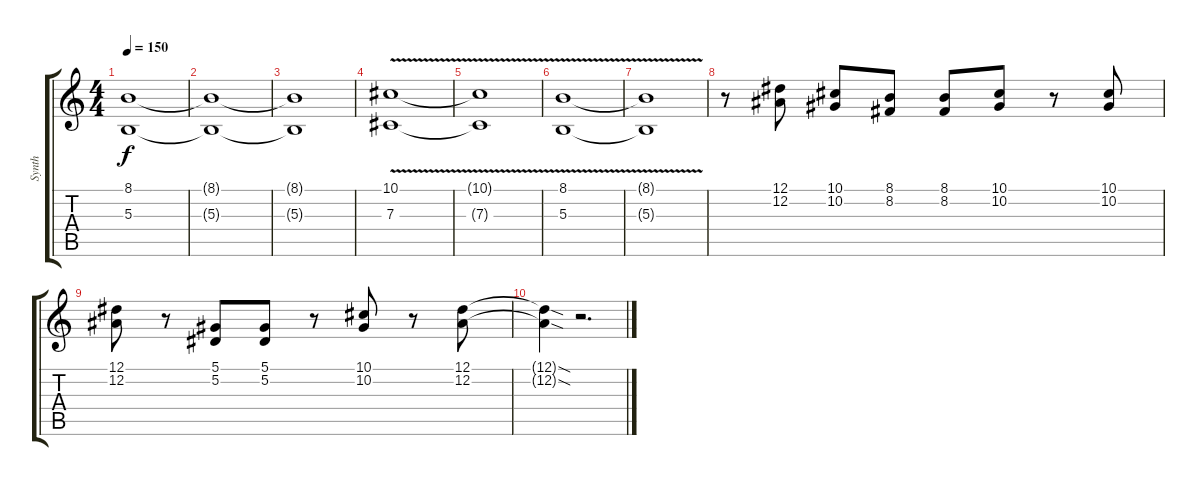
\track ("Synth" "Synth") {instrument lead1square}
\staff {score tabs}
\tuning (Eb4 Bb3 Gb3 Db3 Ab2 Eb2) {hide}
\ts (4 4)
\tempo 150
\clef g2
\ks c
(8.1{t} 5.3{t}).1{dy f} |
(8.1{t} 5.3{t}).1 |
(8.1{t} 5.3{t}).1 |
(10.1{v} 7.3{v}).1 |
(10.1{t} 7.3{t}).1 |
(8.1{v} 5.3{v}).1 |
(8.1{t} 5.3{t}).1 |
r.8 (12.1 12.2).8 (10.1 10.2).8 (8.1 8.2).8 (8.1 8.2).8 (10.1 10.2).8 r.8 (10.1 10.2).8 |
(12.1 12.2).8 r.8 (5.1 5.2).8 (5.1 5.2).8 r.8 (10.1 10.2).8 r.8 (12.1 12.2).8 |
(12.1{sod t} 12.2{sod t}).4 r.2{d}
